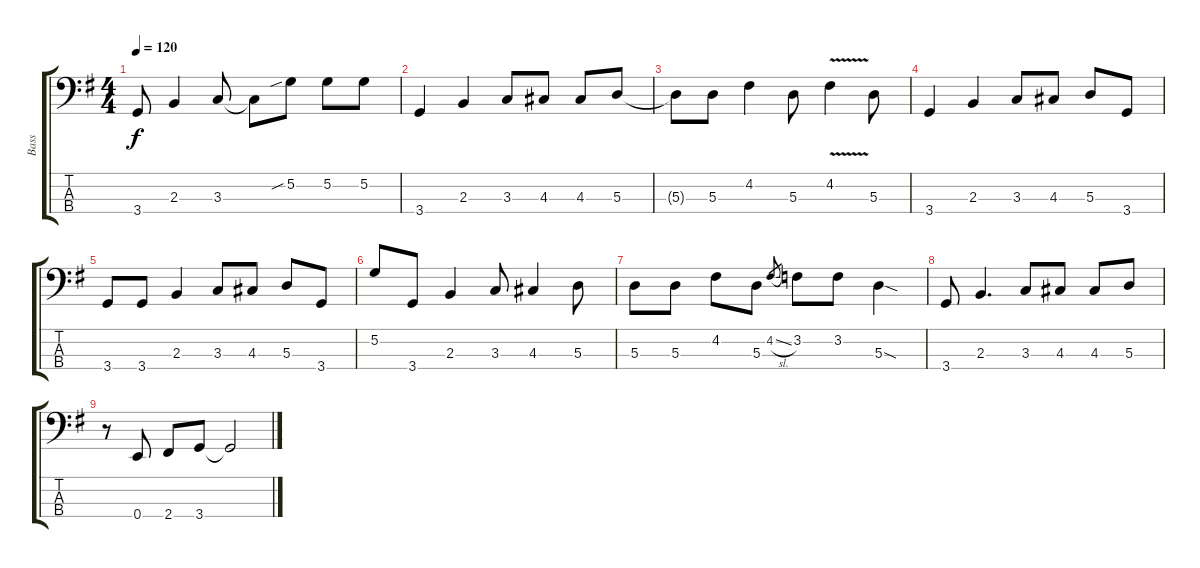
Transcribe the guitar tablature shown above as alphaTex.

\track ("Bass" "Bass") {instrument electricbasspick}
\staff {score tabs}
\tuning (G2 D2 A1 E1) {hide}
\ts (4 4)
\tempo 120
\clef f4
\ks g
3.4.8{dy f} 2.3.4 3.3.8 3.3{t}.8 5.2{sib}.8 5.2.8 5.2.8 |
3.4.4 2.3.4 3.3.8 4.3.8 4.3.8 5.3.8 |
5.3{t}.8 5.3.8 4.2.4 5.3.8 4.2{v}.4 5.3.8 |
3.4.4 2.3.4 3.3.8 4.3.8 5.3.8 3.4.8 |
3.4.8 3.4.8 2.3.4 3.3.8 4.3.8 5.3.8 3.4.8 |
5.2.8 3.4.8 2.3.4 3.3.8 4.3.4 5.3.8 |
5.3.8 5.3.8 4.2.8 5.3.8 4.2{sl}.8{gr} 3.2.8 3.2.8 5.3{sod}.4 |
3.4.8 2.3.4{d} 3.3.8 4.3.8 4.3.8 5.3.8 |
r.8 0.4.8 2.4.8 3.4.8 3.4{t}.2
